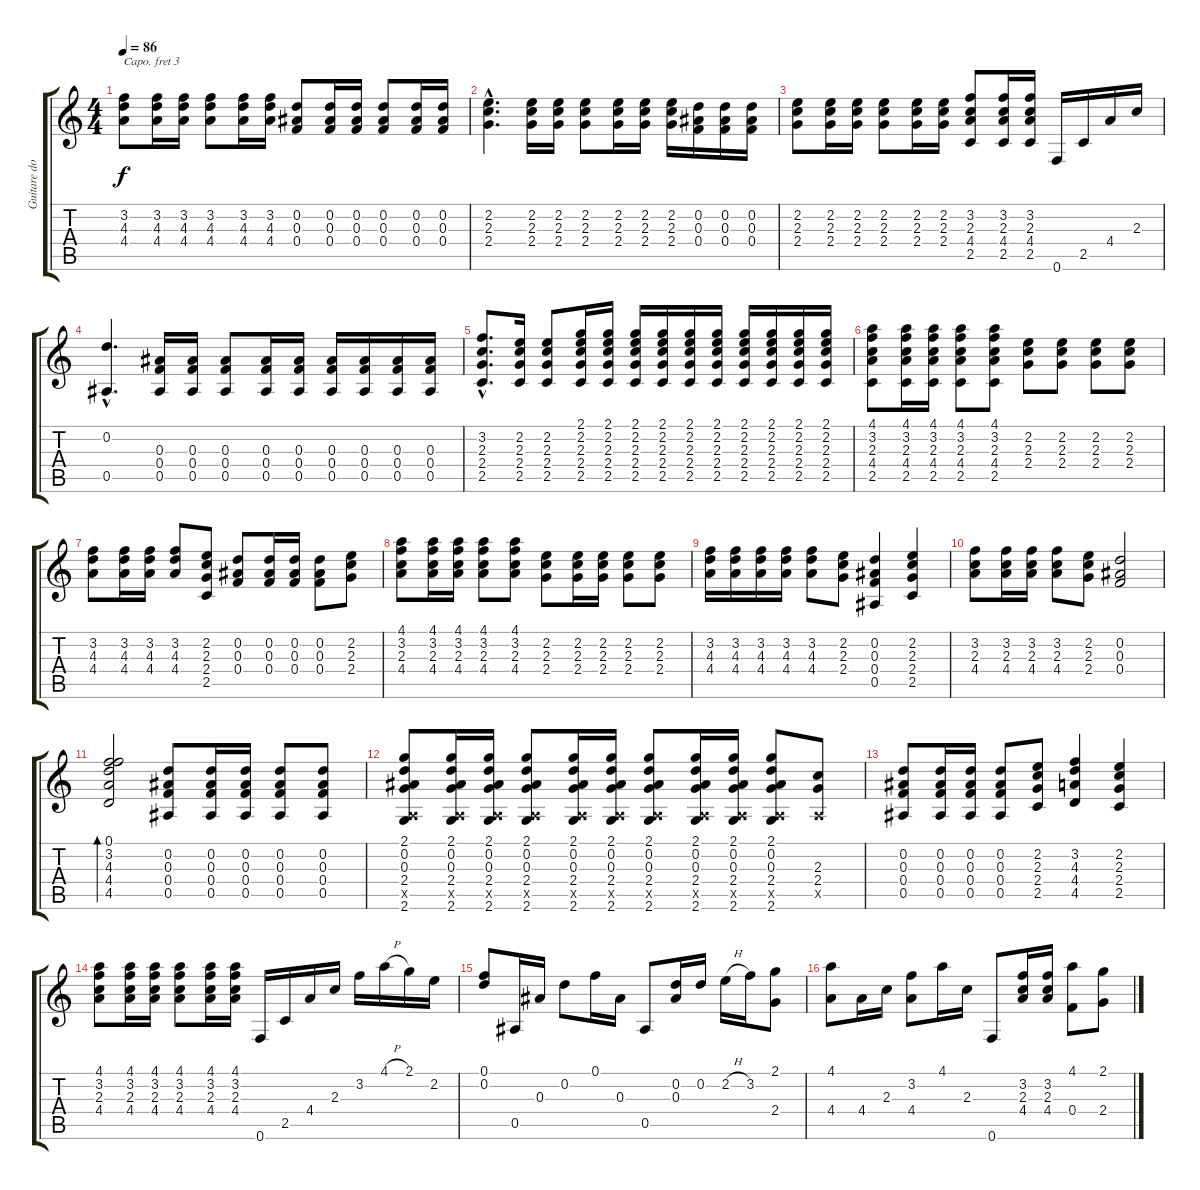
\track ("Guitare dobro open G" "Guitare do") {instrument acousticguitarsteel}
\staff {score tabs}
\capo 3
\tuning (D4 B3 G3 D3 G2 D2) {hide}
\ts (4 4)
\tempo 86
\clef g2
\ks c
(3.2 4.3 4.4).8{dy f} (3.2 4.3 4.4).16 (3.2 4.3 4.4).16 (3.2 4.3 4.4).8 (3.2 4.3 4.4).16 (3.2 4.3 4.4).16 (0.2 0.3 0.4).8 (0.2 0.3 0.4).16 (0.2 0.3 0.4).16 (0.2 0.3 0.4).8 (0.2 0.3 0.4).16 (0.2 0.3 0.4).16 |
(2.2{hac} 2.3{hac} 2.4{hac}).4{d} (2.2 2.3 2.4).16 (2.2 2.3 2.4).16 (2.2 2.3 2.4).8 (2.2 2.3 2.4).16 (2.2 2.3 2.4).16 (2.2 2.3 2.4).16 (0.2 0.3 0.4).16 (0.2 0.3 0.4).16 (0.2 0.3 0.4).16 |
(2.2 2.3 2.4).8 (2.2 2.3 2.4).16 (2.2 2.3 2.4).16 (2.2 2.3 2.4).8 (2.2 2.3 2.4).16 (2.2 2.3 2.4).16 (3.2 2.3 4.4 2.5).8 (3.2 2.3 4.4 2.5).16 (3.2 2.3 4.4 2.5).16 0.6.16 2.5.16 4.4.16 2.3.16 |
(0.2{hac} 0.5{hac}).4{d} (0.3 0.4 0.5).16 (0.3 0.4 0.5).16 (0.3 0.4 0.5).8 (0.3 0.4 0.5).16 (0.3 0.4 0.5).16 (0.3 0.4 0.5).16 (0.3 0.4 0.5).16 (0.3 0.4 0.5).16 (0.3 0.4 0.5).16 |
(3.2{hac} 2.3{hac} 2.4{hac} 2.5{hac}).8{d} (2.2 2.3 2.4 2.5).16 (2.2 2.3 2.4 2.5).8 (2.1 2.2 2.3 2.4 2.5).16 (2.1 2.2 2.3 2.4 2.5).16 (2.1 2.2 2.3 2.4 2.5).16 (2.1 2.2 2.3 2.4 2.5).16 (2.1 2.2 2.3 2.4 2.5).16 (2.1 2.2 2.3 2.4 2.5).16 (2.1 2.2 2.3 2.4 2.5).16 (2.1 2.2 2.3 2.4 2.5).16 (2.1 2.2 2.3 2.4 2.5).16 (2.1 2.2 2.3 2.4 2.5).16 |
(4.1 3.2 2.3 4.4 2.5).8 (4.1 3.2 2.3 4.4 2.5).16 (4.1 3.2 2.3 4.4 2.5).16 (4.1 3.2 2.3 4.4 2.5).8 (4.1 3.2 2.3 4.4 2.5).8 (2.2 2.3 2.4).8 (2.2 2.3 2.4).8 (2.2 2.3 2.4).8 (2.2 2.3 2.4).8 |
(3.2 4.3 4.4).8 (3.2 4.3 4.4).16 (3.2 4.3 4.4).16 (3.2 4.3 4.4).8 (2.2 2.3 2.4 2.5).8 (0.2 0.3 0.4).8 (0.2 0.3 0.4).16 (0.2 0.3 0.4).16 (0.2 0.3 0.4).8 (2.2 2.3 2.4).8 |
(4.1 3.2 2.3 4.4).8 (4.1 3.2 2.3 4.4).16 (4.1 3.2 2.3 4.4).16 (4.1 3.2 2.3 4.4).8 (4.1 3.2 2.3 4.4).8 (2.2 2.3 2.4).8 (2.2 2.3 2.4).16 (2.2 2.3 2.4).16 (2.2 2.3 2.4).8 (2.2 2.3 2.4).8 |
(3.2 4.3 4.4).16 (3.2 4.3 4.4).16 (3.2 4.3 4.4).16 (3.2 4.3 4.4).16 (3.2 4.3 4.4).8 (2.2 2.3 2.4).8 (0.2 0.3 0.4 0.5).4 (2.2 2.3 2.4 2.5).4 |
(3.2 2.3 4.4).8 (3.2 2.3 4.4).16 (3.2 2.3 4.4).16 (3.2 2.3 4.4).8 (2.2 2.3 2.4).8 (0.2 0.3 0.4).2 |
(0.1 3.2 4.3 4.4 4.5).2{bd 60} (0.2 0.3 0.4 0.5).8 (0.2 0.3 0.4 0.5).16 (0.2 0.3 0.4 0.5).16 (0.2 0.3 0.4 0.5).8 (0.2 0.3 0.4 0.5).8 |
(2.1 0.2 0.3 2.4 -1.5{x} 2.6).8 (2.1 0.2 0.3 2.4 -1.5{x} 2.6).16 (2.1 0.2 0.3 2.4 -1.5{x} 2.6).16 (2.1 0.2 0.3 2.4 -1.5{x} 2.6).8 (2.1 0.2 0.3 2.4 -1.5{x} 2.6).16 (2.1 0.2 0.3 2.4 -1.5{x} 2.6).16 (2.1 0.2 0.3 2.4 -1.5{x} 2.6).8 (2.1 0.2 0.3 2.4 -1.5{x} 2.6).16 (2.1 0.2 0.3 2.4 -1.5{x} 2.6).16 (2.1 0.2 0.3 2.4 -1.5{x} 2.6).8 (2.3 2.4 -1.5{x}).8 |
(0.2 0.3 0.4 0.5).8 (0.2 0.3 0.4 0.5).16 (0.2 0.3 0.4 0.5).16 (0.2 0.3 0.4 0.5).8 (2.2 2.3 2.4 2.5).8 (3.2 4.3 4.4 4.5).4 (2.2 2.3 2.4 2.5).4 |
(4.1 3.2 2.3 4.4).8 (4.1 3.2 2.3 4.4).16 (4.1 3.2 2.3 4.4).16 (4.1 3.2 2.3 4.4).8 (4.1 3.2 2.3 4.4).16 (4.1 3.2 2.3 4.4).16 0.6.16 2.5.16 4.4.16 2.3.16 3.2.16 4.1{h}.16 2.1.16 2.2.16 |
(0.1 0.2).8 0.5.16 0.3.16 0.2.8 0.1.16 0.3.16 0.5.8 (0.2 0.3).16 0.2.16 2.2{h}.16 3.2.16 (2.1 2.4).8 |
(4.1 4.4).8 4.4.16 2.3.16 (3.2 4.4).8 4.1.16 2.3.16 0.6.8 (3.2 2.3 4.4).16 (3.2 2.3 4.4).16 (4.1 0.4).8 (2.1 2.4).8
